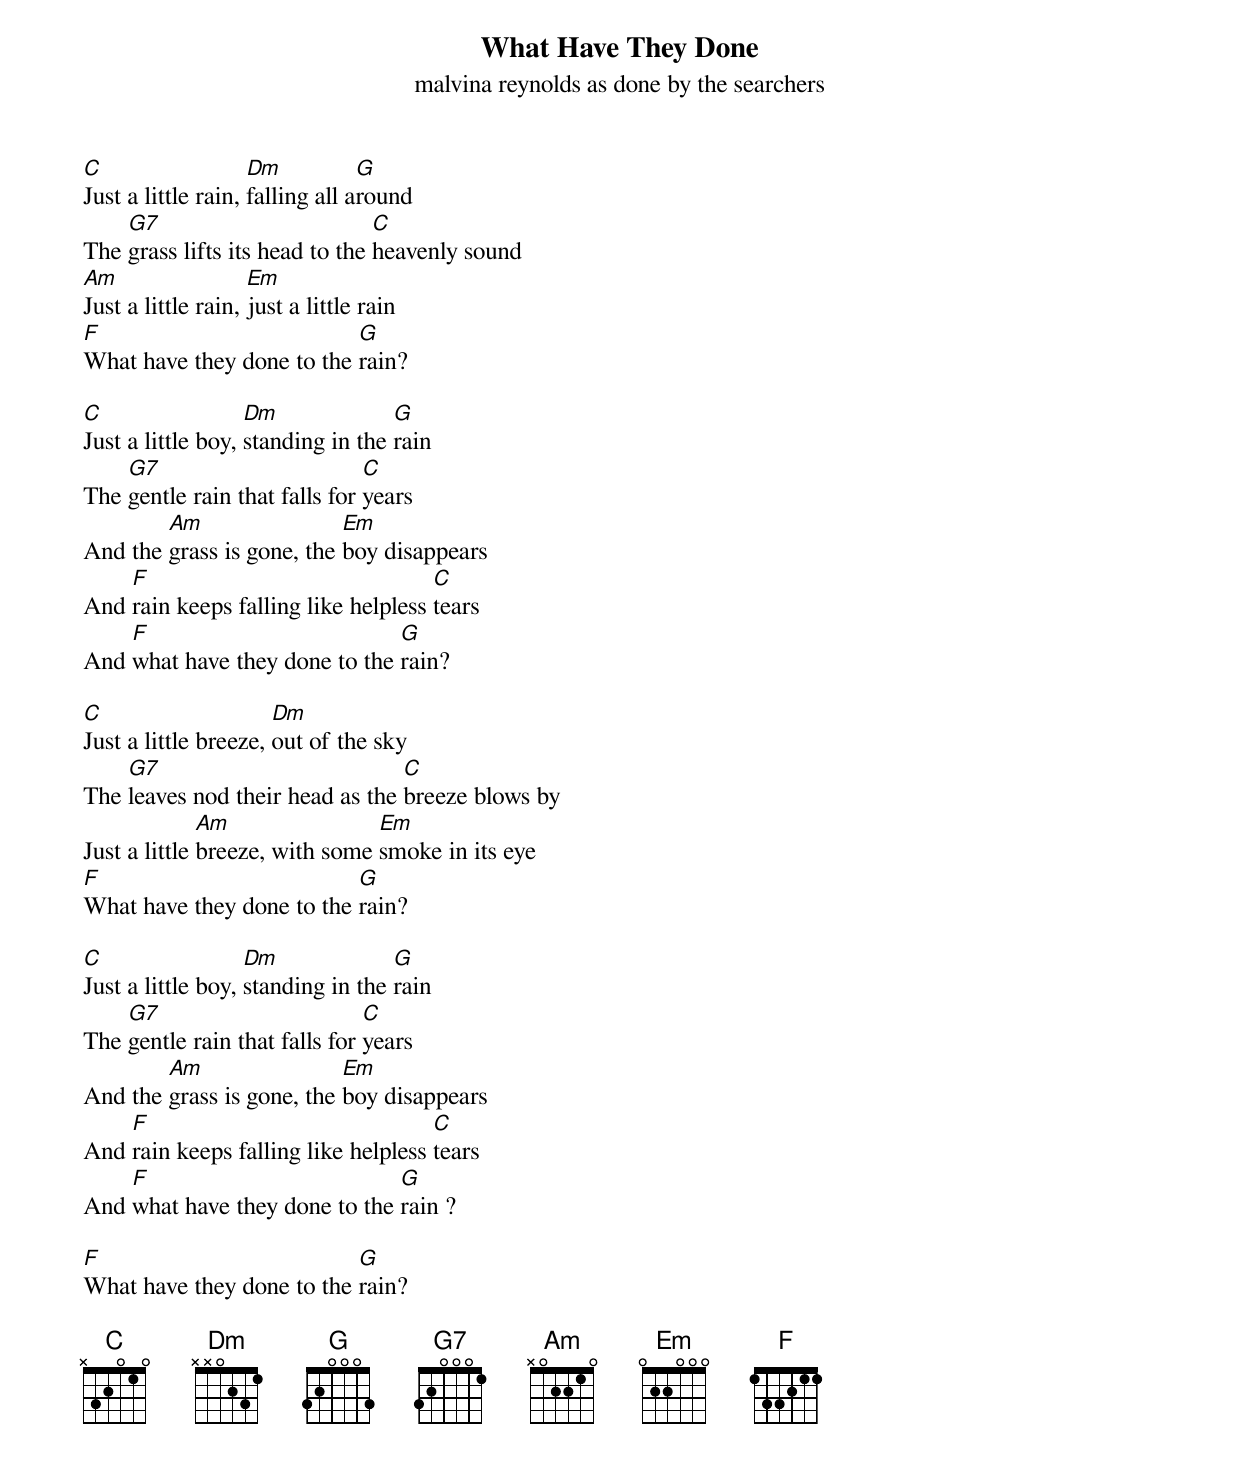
{title: What Have They Done}
{subtitle: malvina reynolds as done by the searchers}

[C]Just a little rain, [Dm]falling all a[G]round
The [G7]grass lifts its head to the [C]heavenly sound
[Am]Just a little rain, [Em]just a little rain
[F]What have they done to the [G]rain?

[C]Just a little boy, [Dm]standing in the [G]rain
The [G7]gentle rain that falls for [C]years
And the [Am]grass is gone, the [Em]boy disappears
And [F]rain keeps falling like helpless [C]tears
And [F]what have they done to the [G]rain?

[C]Just a little breeze, [Dm]out of the sky
The [G7]leaves nod their head as the [C]breeze blows by
Just a little [Am]breeze, with some [Em]smoke in its eye
[F]What have they done to the [G]rain?

[C]Just a little boy, [Dm]standing in the [G]rain
The [G7]gentle rain that falls for [C]years
And the [Am]grass is gone, the [Em]boy disappears
And [F]rain keeps falling like helpless [C]tears
And [F]what have they done to the [G]rain ?

[F]What have they done to the [G]rain?

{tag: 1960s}
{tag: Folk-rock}
